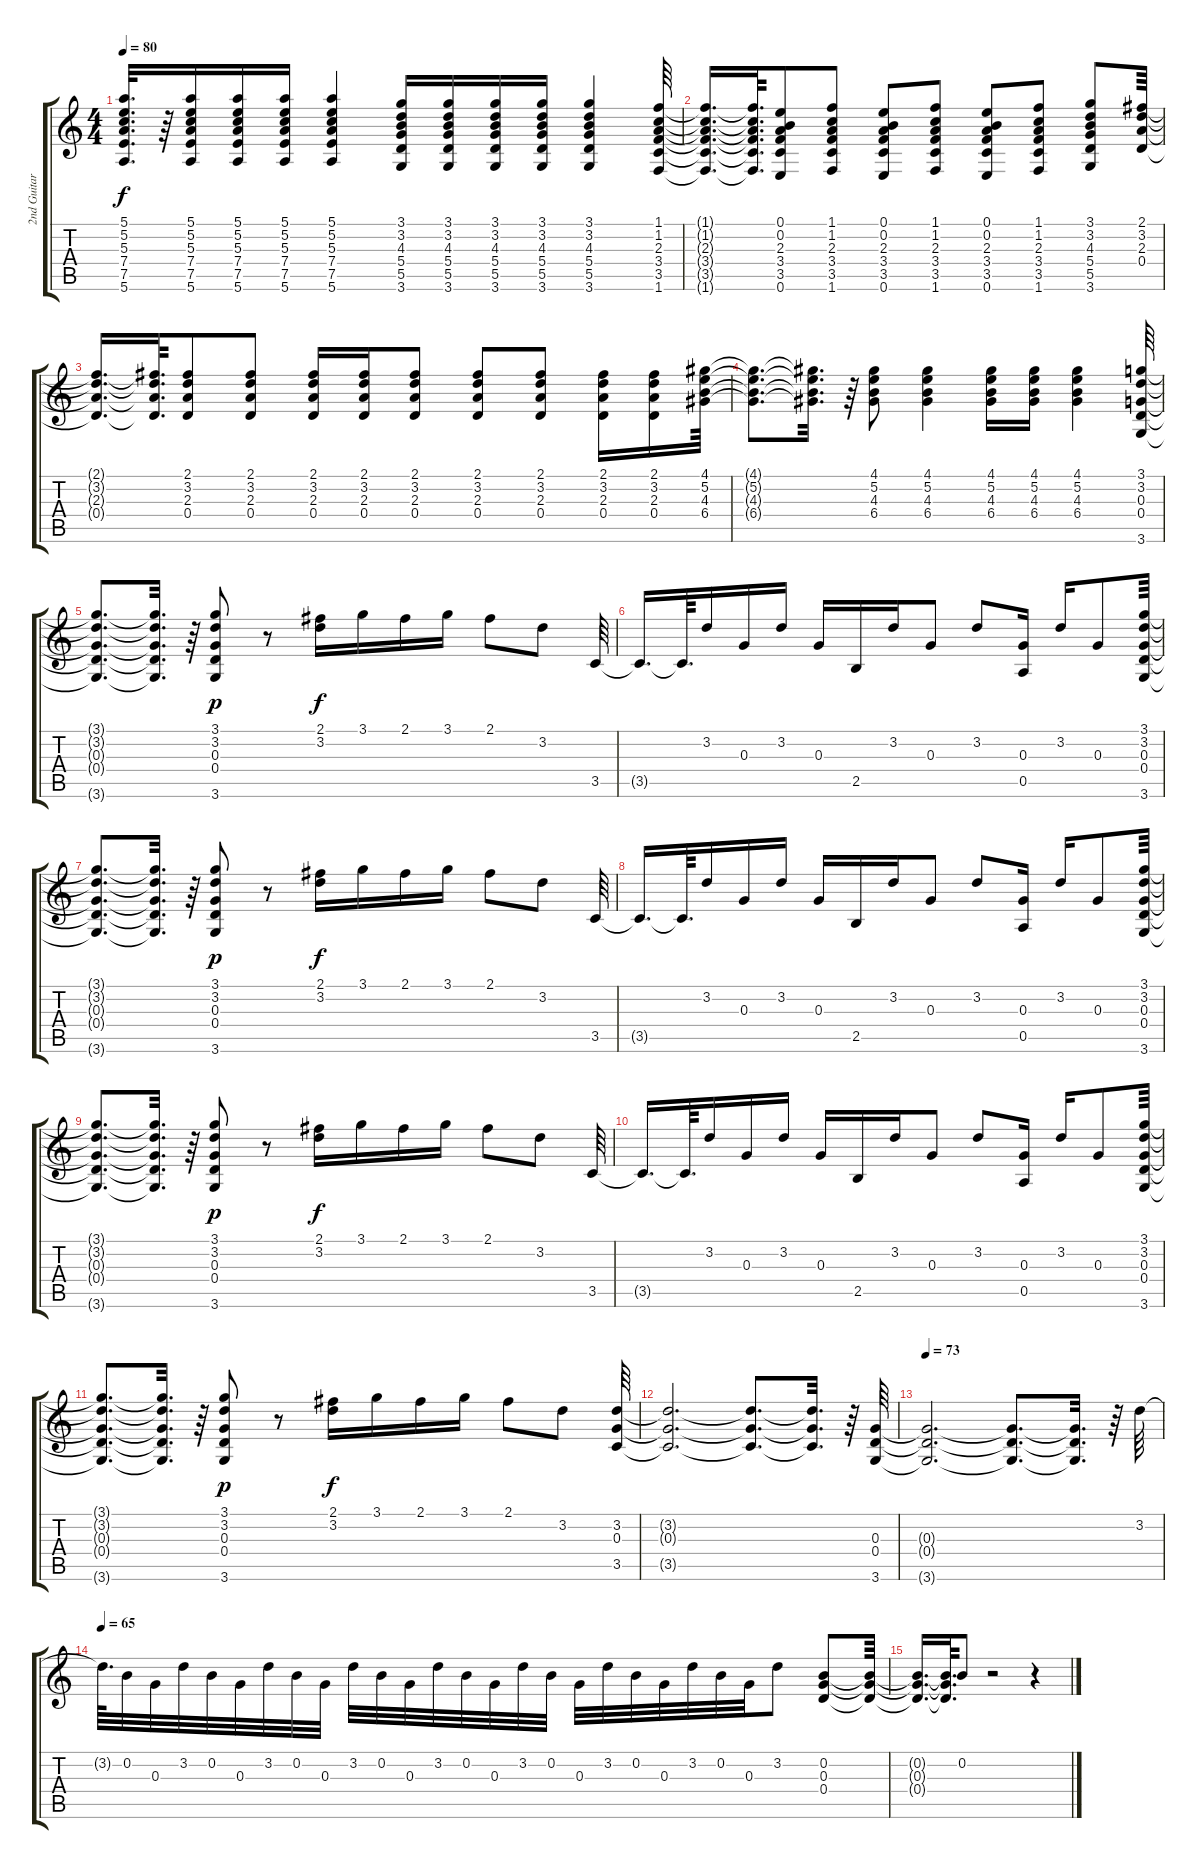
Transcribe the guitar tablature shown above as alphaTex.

\track ("2nd Guitar" "2nd Guitar") {instrument overdrivenguitar}
\staff {score tabs}
\tuning (E4 B3 G3 D3 A2 E2) {hide}
\ts (4 4)
\tempo 80
\clef g2
\ks c
(5.1{t} 5.2{t} 5.3{t} 7.4{t} 7.5{t} 5.6{t}).32{d dy f} r.64 (5.1 5.2 5.3 7.4 7.5 5.6).16 (5.1 5.2 5.3 7.4 7.5 5.6).16 (5.1 5.2 5.3 7.4 7.5 5.6).16 (5.1 5.2 5.3 7.4 7.5 5.6).4 (3.1 3.2 4.3 5.4 5.5 3.6).16 (3.1 3.2 4.3 5.4 5.5 3.6).16 (3.1 3.2 4.3 5.4 5.5 3.6).16 (3.1 3.2 4.3 5.4 5.5 3.6).16 (3.1 3.2 4.3 5.4 5.5 3.6).4 (1.1 1.2 2.3 3.4 3.5 1.6).64 |
(1.1{t} 1.2{t} 2.3{t} 3.4{t} 3.5{t} 1.6{t}).16{d} (1.1{t} 1.2{t} 2.3{t} 3.4{t} 3.5{t} 1.6{t}).64{d} (0.1 0.2 2.3 3.4 3.5 0.6).8 (1.1 1.2 2.3 3.4 3.5 1.6).8 (0.1 0.2 2.3 3.4 3.5 0.6).8 (1.1 1.2 2.3 3.4 3.5 1.6).8 (0.1 0.2 2.3 3.4 3.5 0.6).8 (1.1 1.2 2.3 3.4 3.5 1.6).8 (3.1 3.2 4.3 5.4 5.5 3.6).8 (2.1 3.2 2.3 0.4).64 |
(2.1{t} 3.2{t} 2.3{t} 0.4{t}).16{d} (2.1{t} 3.2{t} 2.3{t} 0.4{t}).64{d} (2.1 3.2 2.3 0.4).8 (2.1 3.2 2.3 0.4).8 (2.1 3.2 2.3 0.4).16 (2.1 3.2 2.3 0.4).16 (2.1 3.2 2.3 0.4).8 (2.1 3.2 2.3 0.4).8 (2.1 3.2 2.3 0.4).8 (2.1 3.2 2.3 0.4).16 (2.1 3.2 2.3 0.4).16 (4.1 5.2 4.3 6.4).64 |
(4.1{t} 5.2{t} 4.3{t} 6.4{t}).8{d} (4.1{t} 5.2{t} 4.3{t} 6.4{t}).32{d} r.64 (4.1 5.2 4.3 6.4).8 (4.1 5.2 4.3 6.4).4 (4.1 5.2 4.3 6.4).16 (4.1 5.2 4.3 6.4).16 (4.1 5.2 4.3 6.4).4 (3.1 3.2 0.3 0.4 3.6).64 |
(3.1{t} 3.2{t} 0.3{t} 0.4{t} 3.6{t}).8{d} (3.1{t} 3.2{t} 0.3{t} 0.4{t} 3.6{t}).32{d} r.64 (3.1 3.2 0.3 0.4 3.6).8{dy p} r.8 (2.1 3.2).16{dy f} 3.1.16 2.1.16 3.1.16 2.1.8 3.2.8 3.5.64 |
3.5{t}.16{d} 3.5{t}.64{d} 3.2.16 0.3.16 3.2.16 0.3.16 2.5.16 3.2.16 0.3.8 3.2.8 (0.3 0.5).16 3.2.16 0.3.8 (3.1 3.2 0.3 0.4 3.6).64 |
(3.1{t} 3.2{t} 0.3{t} 0.4{t} 3.6{t}).8{d} (3.1{t} 3.2{t} 0.3{t} 0.4{t} 3.6{t}).32{d} r.64 (3.1 3.2 0.3 0.4 3.6).8{dy p} r.8 (2.1 3.2).16{dy f} 3.1.16 2.1.16 3.1.16 2.1.8 3.2.8 3.5.64 |
3.5{t}.16{d} 3.5{t}.64{d} 3.2.16 0.3.16 3.2.16 0.3.16 2.5.16 3.2.16 0.3.8 3.2.8 (0.3 0.5).16 3.2.16 0.3.8 (3.1 3.2 0.3 0.4 3.6).64 |
(3.1{t} 3.2{t} 0.3{t} 0.4{t} 3.6{t}).8{d} (3.1{t} 3.2{t} 0.3{t} 0.4{t} 3.6{t}).32{d} r.64 (3.1 3.2 0.3 0.4 3.6).8{dy p} r.8 (2.1 3.2).16{dy f} 3.1.16 2.1.16 3.1.16 2.1.8 3.2.8 3.5.64 |
3.5{t}.16{d} 3.5{t}.64{d} 3.2.16 0.3.16 3.2.16 0.3.16 2.5.16 3.2.16 0.3.8 3.2.8 (0.3 0.5).16 3.2.16 0.3.8 (3.1 3.2 0.3 0.4 3.6).64 |
(3.1{t} 3.2{t} 0.3{t} 0.4{t} 3.6{t}).8{d} (3.1{t} 3.2{t} 0.3{t} 0.4{t} 3.6{t}).32{d} r.64 (3.1 3.2 0.3 0.4 3.6).8{dy p} r.8 (2.1 3.2).16{dy f} 3.1.16 2.1.16 3.1.16 2.1.8 3.2.8 (3.2 0.3 3.5).64 |
(3.2{t} 0.3{t} 3.5{t}).2{d} (3.2{t} 0.3{t} 3.5{t}).8{d} (3.2{t} 0.3{t} 3.5{t}).32{d} r.64 (0.3 0.4 3.6).64 |
\tempo 73
(0.3{t} 0.4{t} 3.6{t}).2{d} (0.3{t} 0.4{t} 3.6{t}).8{d} (0.3{t} 0.4{t} 3.6{t}).32{d} r.64 3.2.64 |
\tempo 65
3.2{t}.64{d} 0.2.32 0.3.32 3.2.32 0.2.32 0.3.32 3.2.32 0.2.32 0.3.32 3.2.32 0.2.32 0.3.32 3.2.32 0.2.32 0.3.32 3.2.32 0.2.32 0.3.32 3.2.32 0.2.32 0.3.32 3.2.32 0.2.32 0.3.32 3.2.8 (0.2 0.3 0.4).8 (0.2{t} 0.3{t} 0.4{t}).64 |
(0.2{t} 0.3{t} 0.4{t}).16{d} (0.2{t} 0.3{t} 0.4{t}).64{d} 0.2.8 r.2 r.4
